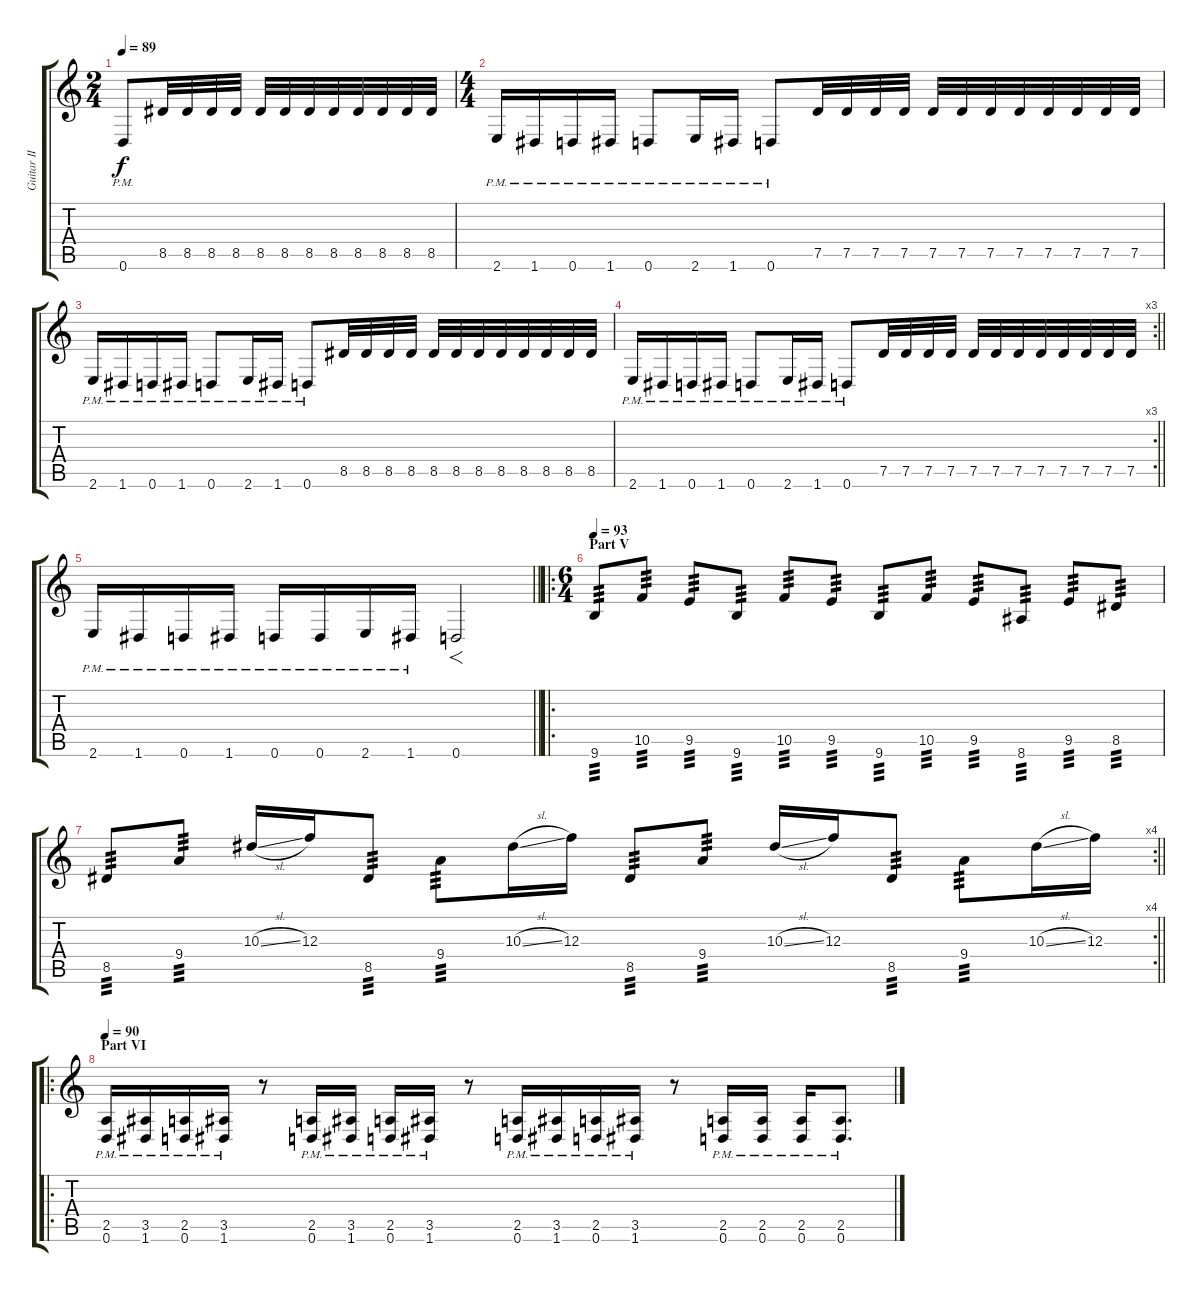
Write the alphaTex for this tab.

\track ("Guitar II" "Guitar II") {instrument overdrivenguitar}
\staff {score tabs}
\tuning (D4 A3 F3 C3 G2 D2) {hide}
\ts (2 4)
\tempo 89
\clef g2
\ks c
0.6{pm}.8{dy f} 8.5.32 8.5.32 8.5.32 8.5.32 8.5.32 8.5.32 8.5.32 8.5.32 8.5.32 8.5.32 8.5.32 8.5.32 |
\ts (4 4)
2.6{pm}.16 1.6{pm}.16 0.6{pm}.16 1.6{pm}.16 0.6{pm}.8 2.6{pm}.16 1.6{pm}.16 0.6{pm}.8 7.5.32 7.5.32 7.5.32 7.5.32 7.5.32 7.5.32 7.5.32 7.5.32 7.5.32 7.5.32 7.5.32 7.5.32 |
2.6{pm}.16 1.6{pm}.16 0.6{pm}.16 1.6{pm}.16 0.6{pm}.8 2.6{pm}.16 1.6{pm}.16 0.6{pm}.8 8.5.32 8.5.32 8.5.32 8.5.32 8.5.32 8.5.32 8.5.32 8.5.32 8.5.32 8.5.32 8.5.32 8.5.32 |
\rc 3
\barLineRight lightlight
2.6{pm}.16 1.6{pm}.16 0.6{pm}.16 1.6{pm}.16 0.6{pm}.8 2.6{pm}.16 1.6{pm}.16 0.6{pm}.8 7.5.32 7.5.32 7.5.32 7.5.32 7.5.32 7.5.32 7.5.32 7.5.32 7.5.32 7.5.32 7.5.32 7.5.32 |
\barLineRight lightlight
2.6{pm}.16 1.6{pm}.16 0.6{pm}.16 1.6{pm}.16 0.6{pm}.16 0.6{pm}.16 2.6{pm}.16 1.6{pm}.16 0.6.2{f} |
\ro
\ts (6 4)
\section ("" "Part V")
\tempo 93
9.6.8{tp 3} 10.5.8{tp 3} 9.5.8{tp 3} 9.6.8{tp 3} 10.5.8{tp 3} 9.5.8{tp 3} 9.6.8{tp 3} 10.5.8{tp 3} 9.5.8{tp 3} 8.6.8{tp 3} 9.5.8{tp 3} 8.5.8{tp 3} |
\rc 4
\barLineRight lightlight
8.5.8{tp 3} 9.4.8{tp 3} 10.3{sl}.16 12.3.16 8.5.8{tp 3} 9.4.8{tp 3} 10.3{sl}.16 12.3.16 8.5.8{tp 3} 9.4.8{tp 3} 10.3{sl}.16 12.3.16 8.5.8{tp 3} 9.4.8{tp 3} 10.3{sl}.16 12.3.16 |
\ro
\section ("" "Part VI")
\tempo 90
(2.5{pm} 0.6{pm}).16 (3.5{pm} 1.6{pm}).16 (2.5{pm} 0.6{pm}).16 (3.5{pm} 1.6{pm}).16 r.8 (2.5{pm} 0.6{pm}).16 (3.5{pm} 1.6{pm}).16 (2.5{pm} 0.6{pm}).16 (3.5{pm} 1.6{pm}).16 r.8 (2.5{pm} 0.6{pm}).16 (3.5{pm} 1.6{pm}).16 (2.5{pm} 0.6{pm}).16 (3.5{pm} 1.6{pm}).16 r.8 (2.5{pm} 0.6{pm}).16 (2.5{pm} 0.6{pm}).16 (2.5{pm} 0.6{pm}).16 (2.5{pm} 0.6{pm}).8{d}
